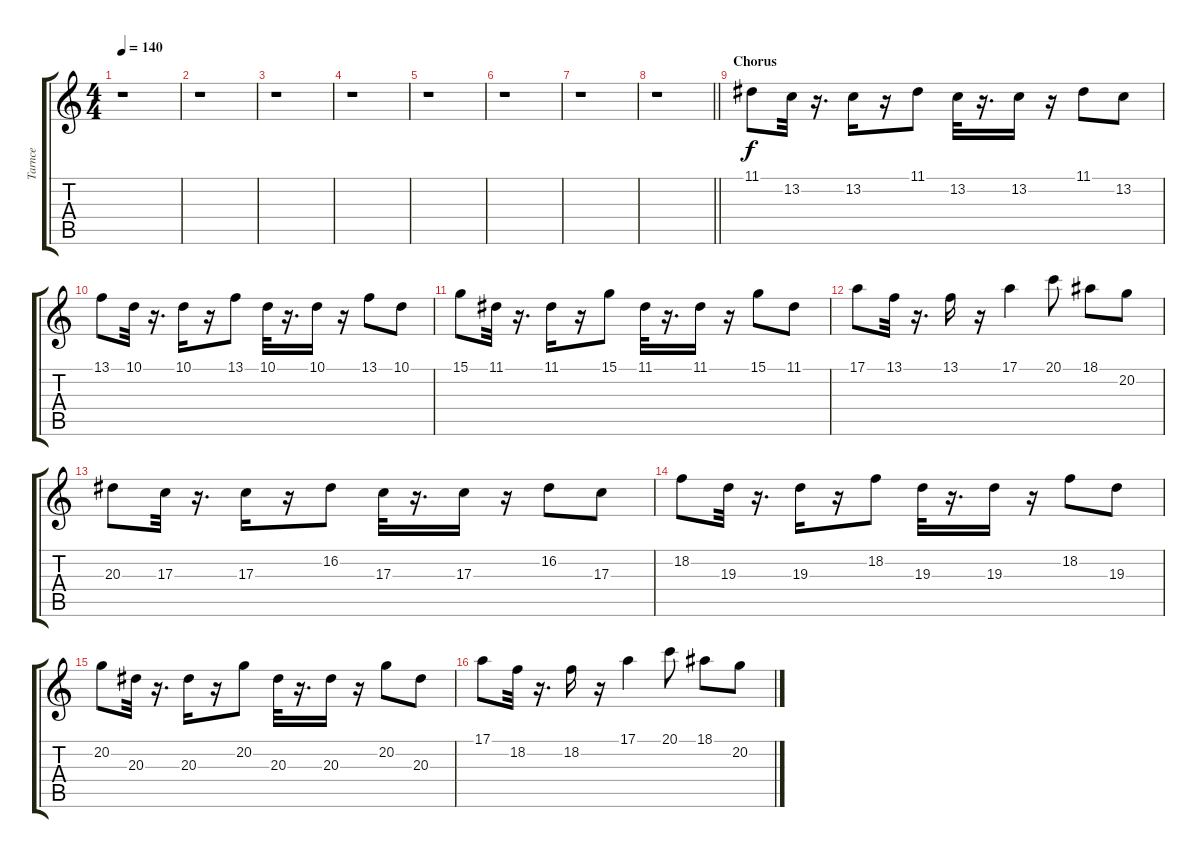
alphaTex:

\track ("Tarnce" "Tarnce") {instrument lead2sawtooth}
\staff {score tabs}
\tuning (E4 B3 G3 D3 A2 E2) {hide}
\ts (4 4)
\tempo 140
\clef g2
\ks c
r.1{dy f} |
r.1 |
r.1 |
r.1 |
r.1 |
r.1 |
r.1 |
\barLineRight lightlight
r.1 |
\section ("" "Chorus")
11.1.8 13.2.32 r.16{d} 13.2.16 r.16 11.1.8 13.2.32 r.16{d} 13.2.16 r.16 11.1.8 13.2.8 |
13.1.8 10.1.32 r.16{d} 10.1.16 r.16 13.1.8 10.1.32 r.16{d} 10.1.16 r.16 13.1.8 10.1.8 |
15.1.8 11.1.32 r.16{d} 11.1.16 r.16 15.1.8 11.1.32 r.16{d} 11.1.16 r.16 15.1.8 11.1.8 |
17.1.8 13.1.32 r.16{d} 13.1.16 r.16 17.1.4 20.1.8 18.1.8 20.2.8 |
20.3.8 17.3.32 r.16{d} 17.3.16 r.16 16.2.8 17.3.32 r.16{d} 17.3.16 r.16 16.2.8 17.3.8 |
18.2.8 19.3.32 r.16{d} 19.3.16 r.16 18.2.8 19.3.32 r.16{d} 19.3.16 r.16 18.2.8 19.3.8 |
20.2.8 20.3.32 r.16{d} 20.3.16 r.16 20.2.8 20.3.32 r.16{d} 20.3.16 r.16 20.2.8 20.3.8 |
17.1.8 18.2.32 r.16{d} 18.2.16 r.16 17.1.4 20.1.8 18.1.8 20.2.8
